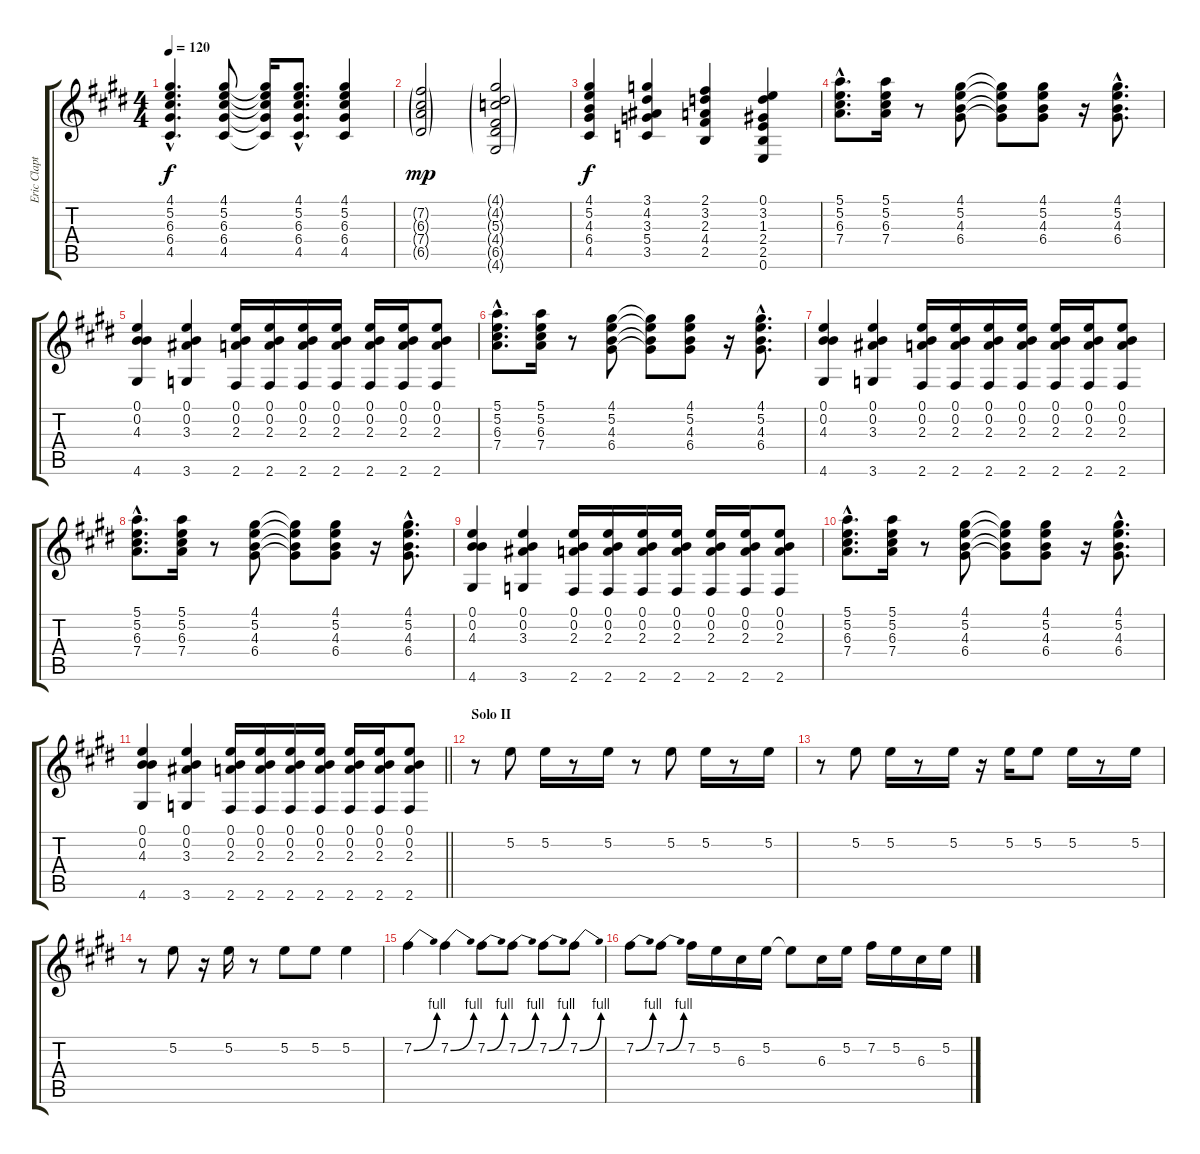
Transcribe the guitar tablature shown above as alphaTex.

\track ("Eric Clapton Guitar" "Eric Clapt") {instrument acousticguitarnylon}
\staff {score tabs}
\tuning (E4 B3 G3 D3 A2 E2) {hide}
\ts (4 4)
\tempo 120
\clef g2
\ks e
(4.1{hac} 5.2{hac} 6.3{hac} 6.4{hac} 4.5{hac}).4{d dy f} (4.1 5.2 6.3 6.4 4.5).8 (4.1{t} 5.2{t} 6.3{t} 6.4{t} 4.5{t}).16 (4.1{hac} 5.2{hac} 6.3{hac} 6.4{hac} 4.5{hac}).8{d} (4.1 5.2 6.3 6.4 4.5).4 |
(7.2{g} 6.3{g} 7.4{g} 6.5{g}).2{dy mp} (4.1{g} 4.2{g} 5.3{g} 4.4{g} 6.5{g} 4.6{g}).2 |
(4.1 5.2 4.3 6.4 4.5).4{dy f} (3.1 4.2 3.3 5.4 3.5).4 (2.1 3.2 2.3 4.4 2.5).4 (0.1 3.2 1.3 2.4 2.5 0.6).4 |
(5.1{hac} 5.2{hac} 6.3{hac} 7.4{hac}).8{d} (5.1 5.2 6.3 7.4).16 r.8 (4.1 5.2 4.3 6.4).8 (4.1{t} 5.2{t} 4.3{t} 6.4{t}).8 (4.1 5.2 4.3 6.4).8 r.16 (4.1{hac} 5.2{hac} 4.3{hac} 6.4{hac}).8{d} |
(0.1 0.2 4.3 4.6).4 (0.1 0.2 3.3 3.6).4 (0.1 0.2 2.3 2.6).16 (0.1 0.2 2.3 2.6).16 (0.1 0.2 2.3 2.6).16 (0.1 0.2 2.3 2.6).16 (0.1 0.2 2.3 2.6).16 (0.1 0.2 2.3 2.6).16 (0.1 0.2 2.3 2.6).8 |
(5.1{hac} 5.2{hac} 6.3{hac} 7.4{hac}).8{d} (5.1 5.2 6.3 7.4).16 r.8 (4.1 5.2 4.3 6.4).8 (4.1{t} 5.2{t} 4.3{t} 6.4{t}).8 (4.1 5.2 4.3 6.4).8 r.16 (4.1{hac} 5.2{hac} 4.3{hac} 6.4{hac}).8{d} |
(0.1 0.2 4.3 4.6).4 (0.1 0.2 3.3 3.6).4 (0.1 0.2 2.3 2.6).16 (0.1 0.2 2.3 2.6).16 (0.1 0.2 2.3 2.6).16 (0.1 0.2 2.3 2.6).16 (0.1 0.2 2.3 2.6).16 (0.1 0.2 2.3 2.6).16 (0.1 0.2 2.3 2.6).8 |
(5.1{hac} 5.2{hac} 6.3{hac} 7.4{hac}).8{d} (5.1 5.2 6.3 7.4).16 r.8 (4.1 5.2 4.3 6.4).8 (4.1{t} 5.2{t} 4.3{t} 6.4{t}).8 (4.1 5.2 4.3 6.4).8 r.16 (4.1{hac} 5.2{hac} 4.3{hac} 6.4{hac}).8{d} |
(0.1 0.2 4.3 4.6).4 (0.1 0.2 3.3 3.6).4 (0.1 0.2 2.3 2.6).16 (0.1 0.2 2.3 2.6).16 (0.1 0.2 2.3 2.6).16 (0.1 0.2 2.3 2.6).16 (0.1 0.2 2.3 2.6).16 (0.1 0.2 2.3 2.6).16 (0.1 0.2 2.3 2.6).8 |
(5.1{hac} 5.2{hac} 6.3{hac} 7.4{hac}).8{d} (5.1 5.2 6.3 7.4).16 r.8 (4.1 5.2 4.3 6.4).8 (4.1{t} 5.2{t} 4.3{t} 6.4{t}).8 (4.1 5.2 4.3 6.4).8 r.16 (4.1{hac} 5.2{hac} 4.3{hac} 6.4{hac}).8{d} |
\barLineRight lightlight
(0.1 0.2 4.3 4.6).4 (0.1 0.2 3.3 3.6).4 (0.1 0.2 2.3 2.6).16 (0.1 0.2 2.3 2.6).16 (0.1 0.2 2.3 2.6).16 (0.1 0.2 2.3 2.6).16 (0.1 0.2 2.3 2.6).16 (0.1 0.2 2.3 2.6).16 (0.1 0.2 2.3 2.6).8 |
\section ("" "Solo II")
r.8 5.2.8 5.2.16 r.8 5.2.16 r.8 5.2.8 5.2.16 r.8 5.2.16 |
r.8 5.2.8 5.2.16 r.8 5.2.16 r.16 5.2.16 5.2.8 5.2.16 r.8 5.2.16 |
r.8 5.2.8 r.16 5.2.16 r.8 5.2.8 5.2.8 5.2.4 |
7.2{be (bend 0 0 60 4)}.4 7.2{be (bend 0 0 60 4)}.4 7.2{be (bend 0 0 60 4)}.8 7.2{be (bend 0 0 60 4)}.8 7.2{be (bend 0 0 60 4)}.8 7.2{be (bend 0 0 60 4)}.8 |
7.2{be (bend 0 0 60 4)}.8 7.2{be (bend 0 0 60 4)}.8 7.2.16 5.2.16 6.3.16 5.2.16 5.2{t}.8 6.3.16 5.2.16 7.2.16 5.2.16 6.3.16 5.2.16
